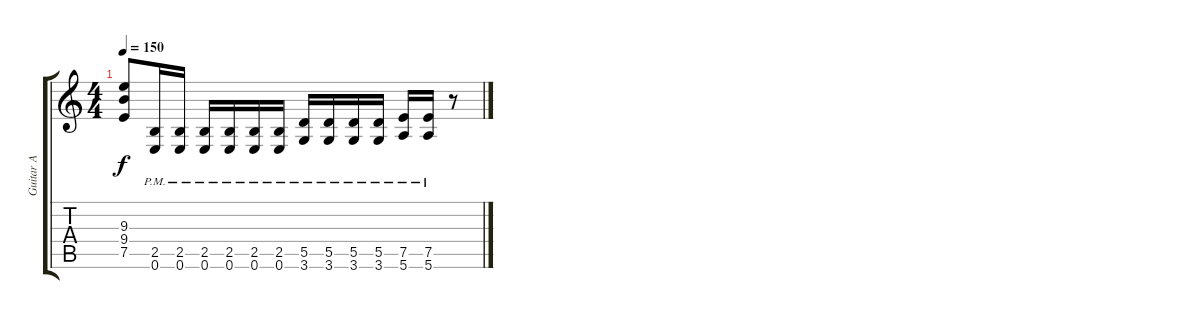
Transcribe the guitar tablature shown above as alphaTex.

\track ("Guitar A" "Guitar A") {instrument overdrivenguitar}
\staff {score tabs}
\tuning (E4 B3 G3 D3 A2 E2) {hide}
\ts (4 4)
\tempo 150
\clef g2
\ks c
(9.3 9.4 7.5).8{dy f} (2.5{pm} 0.6{pm}).16 (2.5{pm} 0.6{pm}).16 (2.5{pm} 0.6{pm}).16 (2.5{pm} 0.6{pm}).16 (2.5{pm} 0.6{pm}).16 (2.5{pm} 0.6{pm}).16 (5.5{pm} 3.6{pm}).16 (5.5{pm} 3.6{pm}).16 (5.5{pm} 3.6{pm}).16 (5.5{pm} 3.6{pm}).16 (7.5{pm} 5.6{pm}).16 (7.5{pm} 5.6{pm}).16 r.8
